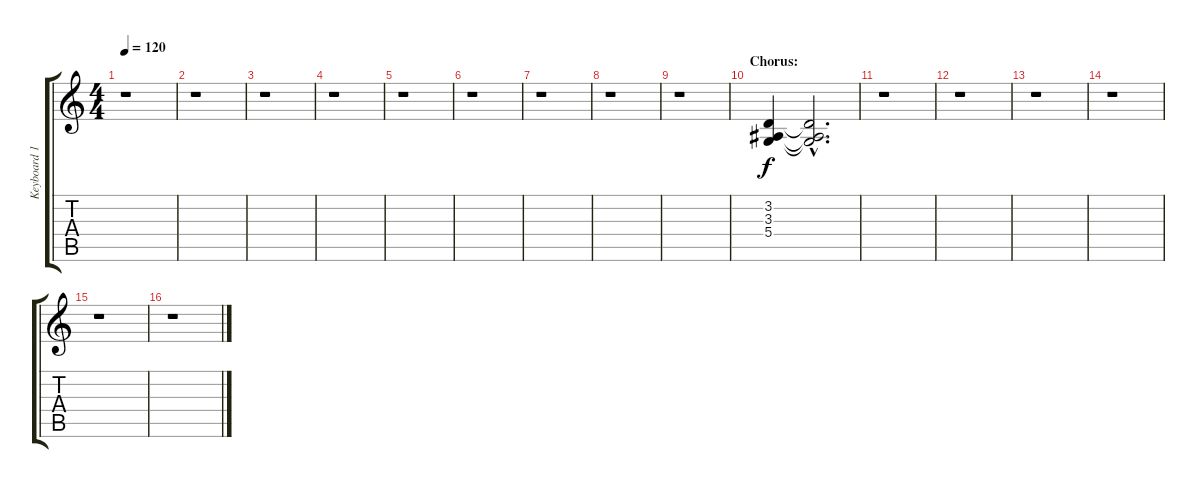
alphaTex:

\track ("Keyboard 1" "Keyboard 1") {instrument stringensemble1}
\staff {score tabs}
\tuning (E4 B3 G3 D3 A2 E2) {hide}
\ts (4 4)
\tempo 120
\clef g2
\ks c
r.1{dy f} |
r.1 |
r.1 |
r.1 |
r.1 |
r.1 |
r.1 |
r.1 |
r.1 |
\section ("" "Chorus:")
(3.2 3.3 5.4).4{volume 10 instrument pad3polysynth} (3.2{hac t} 3.3{hac t} 5.4{hac t}).2{d volume 2} |
r.1 |
r.1 |
r.1 |
r.1 |
r.1 |
r.1
